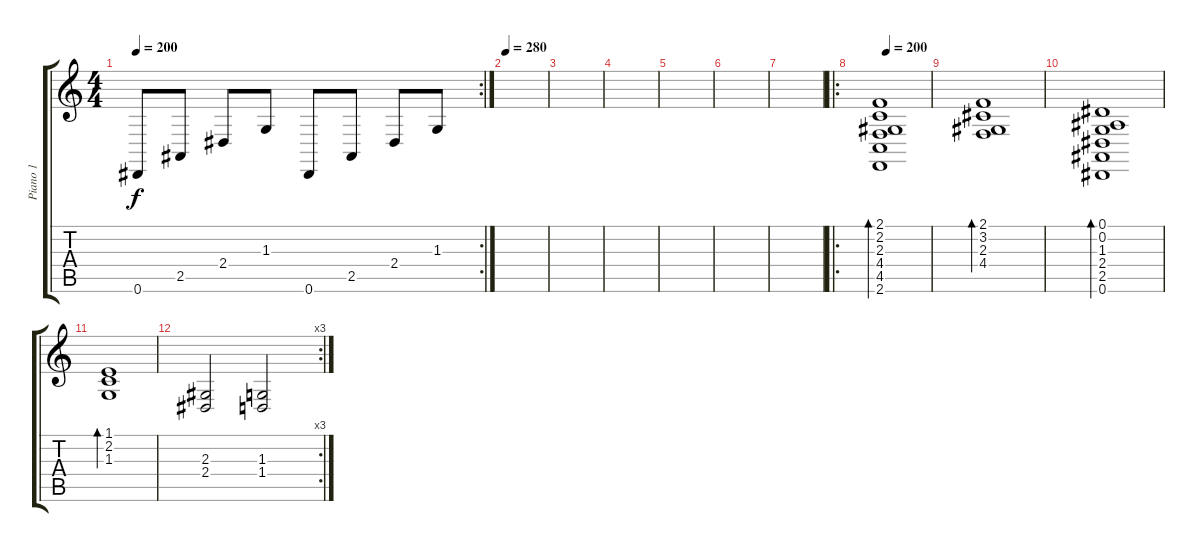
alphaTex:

\track ("Piano 1" "Piano 1") {instrument brightacousticpiano}
\staff {score tabs}
\tuning (Eb4 Bb3 Gb3 Db3 Ab2 Eb2) {hide}
\rc 2
\ts (4 4)
\tempo 200
\clef g2
\ks c
0.6.8{dy f} 2.5.8 2.4.8 1.3.8 0.6.8 2.5.8 2.4.8 1.3.8 |
\tempo 280
|
|
|
|
|
|
\ro
\tempo 200
(2.1 2.2 2.3 4.4 4.5 2.6).1{bd 480} |
(2.1 3.2 2.3 4.4).1{bd 480} |
(0.1 0.2 1.3 2.4 2.5 0.6).1{bd 480} |
(1.1 2.2 1.3).1{bd 480} |
\rc 3
(2.3 2.4).2 (1.3 1.4).2
